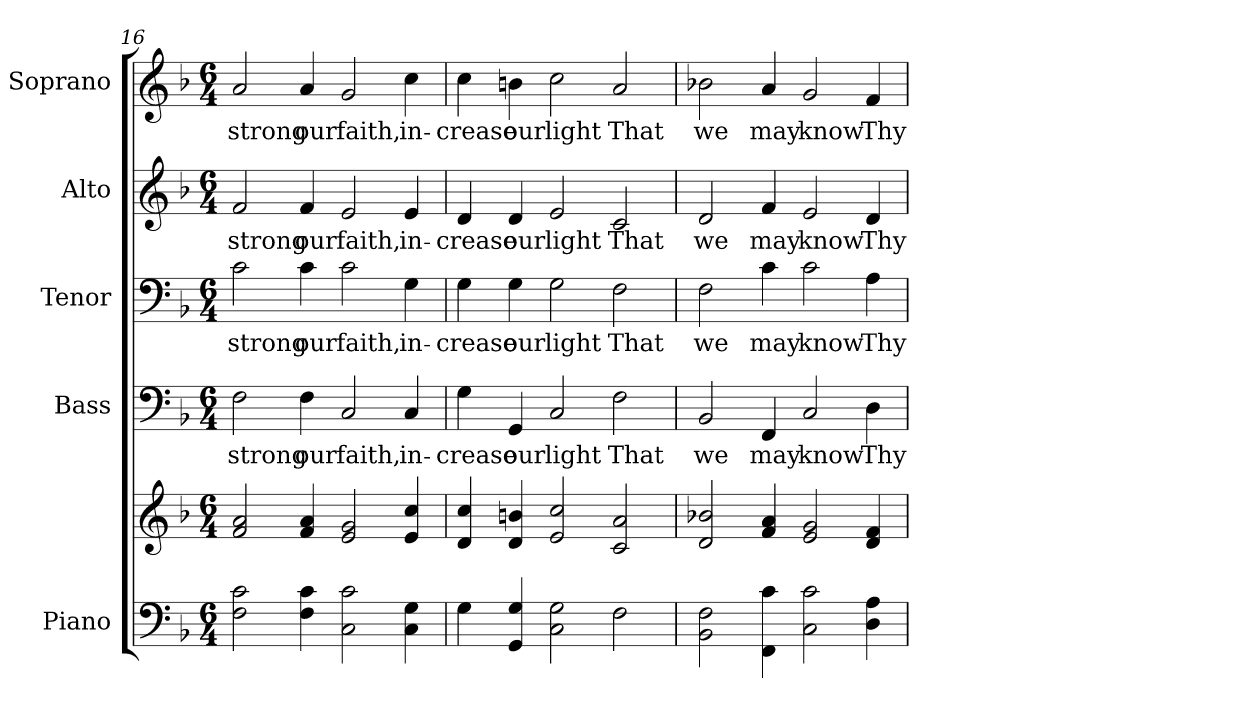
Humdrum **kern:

**kern	**kern	**kern	**text	**kern	**text	**kern	**text	**kern	**text
*part5	*part5	*part4	*part4	*part3	*part3	*part2	*part2	*part1	*part1
*staff6	*staff5	*staff4	*staff4	*staff3	*staff3	*staff2	*staff2	*staff1	*staff1
*I"Piano	*	*I"Bass	*	*I"Tenor	*	*I"Alto	*	*I"Soprano	*
*I'Pno.	*	*I'B.	*	*I'T.	*	*I'A.	*	*I'S.	*
*clefF4	*clefG2	*clefF4	*	*clefF4	*	*clefG2	*	*clefG2	*
*k[b-]	*k[b-]	*k[b-]	*	*k[b-]	*	*k[b-]	*	*k[b-]	*
*F:	*F:	*F:	*	*F:	*	*F:	*	*F:	*
*M6/4	*M6/4	*M6/4	*	*M6/4	*	*M6/4	*	*M6/4	*
=16	=16	=16	=16	=16	=16	=16	=16	=16	=16
!	!	!	!LO:LY:b:color=#000000	!	!	!	!	!	!
!	!	!	!	!	!LO:LY:b:color=#000000	!	!	!	!
!	!	!	!	!	!	!	!LO:LY:b:color=#000000	!	!
!	!	!	!	!	!	!	!	!	!LO:LY:b:color=#000000
2Fi\ 2ci	2fi/ 2ai	2Fi\	strong	2ci\	strong	2fi/	strong	2ai/	strong
!	!	!	!LO:LY:b:color=#000000	!	!	!	!	!	!
!	!	!	!	!	!LO:LY:b:color=#000000	!	!	!	!
!	!	!	!	!	!	!	!LO:LY:b:color=#000000	!	!
!	!	!	!	!	!	!	!	!	!LO:LY:b:color=#000000
4Fi\ 4ci	4fi/ 4ai	4Fi\	our	4ci\	our	4fi/	our	4ai/	our
!	!	!	!LO:LY:b:color=#000000	!	!	!	!	!	!
!	!	!	!	!	!LO:LY:b:color=#000000	!	!	!	!
!	!	!	!	!	!	!	!LO:LY:b:color=#000000	!	!
!	!	!	!	!	!	!	!	!	!LO:LY:b:color=#000000
2Ci\ 2ci	2ei/ 2gi	2Ci/	faith,	2ci\	faith,	2ei/	faith,	2gi/	faith,
!	!	!	!LO:LY:b:color=#000000	!	!	!	!	!	!
!	!	!	!	!	!LO:LY:b:color=#000000	!	!	!	!
!	!	!	!	!	!	!	!LO:LY:b:color=#000000	!	!
!	!	!	!	!	!	!	!	!	!LO:LY:b:color=#000000
4Ci\ 4Gi	4ei/ 4cci	4Ci/	in-	4Gi\	in-	4ei/	in-	4cci\	in-
!!LO:PB:g=z
=17	=17	=17	=17	=17	=17	=17	=17	=17	=17
!	!	!	!LO:LY:b:color=#000000	!	!	!	!	!	!
!	!	!	!	!	!LO:LY:b:color=#000000	!	!	!	!
!	!	!	!	!	!	!	!LO:LY:b:color=#000000	!	!
!	!	!	!	!	!	!	!	!	!LO:LY:b:color=#000000
4Gi\	4di/ 4cci	4Gi\	-crease	4Gi\	-crease	4di/	-crease	4cci\	-crease
!	!	!	!LO:LY:b:color=#000000	!	!	!	!	!	!
!	!	!	!	!	!LO:LY:b:color=#000000	!	!	!	!
!	!	!	!	!	!	!	!LO:LY:b:color=#000000	!	!
!	!	!	!	!	!	!	!	!	!LO:LY:b:color=#000000
4GGi/ 4Gi	4di/ 4bni	4GGi/	our	4Gi\	our	4di/	our	4bni\	our
!	!	!	!LO:LY:b:color=#000000	!	!	!	!	!	!
!	!	!	!	!	!LO:LY:b:color=#000000	!	!	!	!
!	!	!	!	!	!	!	!LO:LY:b:color=#000000	!	!
!	!	!	!	!	!	!	!	!	!LO:LY:b:color=#000000
2Ci\ 2Gi	2ei/ 2cci	2Ci/	light	2Gi\	light	2ei/	light	2cci\	light
!	!	!	!LO:LY:b:color=#000000	!	!	!	!	!	!
!	!	!	!	!	!LO:LY:b:color=#000000	!	!	!	!
!	!	!	!	!	!	!	!LO:LY:b:color=#000000	!	!
!	!	!	!	!	!	!	!	!	!LO:LY:b:color=#000000
2Fi\	2ci/ 2ai	2Fi\	That	2Fi\	That	2ci/	That	2ai/	That
=18	=18	=18	=18	=18	=18	=18	=18	=18	=18
!	!	!	!LO:LY:b:color=#000000	!	!	!	!	!	!
!	!	!	!	!	!LO:LY:b:color=#000000	!	!	!	!
!	!	!	!	!	!	!	!LO:LY:b:color=#000000	!	!
!	!	!	!	!	!	!	!	!	!LO:LY:b:color=#000000
2BB-i\ 2Fi	2di/ 2b-Xi	2BB-i/	we	2Fi\	we	2di/	we	2b-Xi\	we
!	!	!	!LO:LY:b:color=#000000	!	!	!	!	!	!
!	!	!	!	!	!LO:LY:b:color=#000000	!	!	!	!
!	!	!	!	!	!	!	!LO:LY:b:color=#000000	!	!
!	!	!	!	!	!	!	!	!	!LO:LY:b:color=#000000
4FFi\ 4ci	4fi/ 4ai	4FFi/	may	4ci\	may	4fi/	may	4ai/	may
!	!	!	!LO:LY:b:color=#000000	!	!	!	!	!	!
!	!	!	!	!	!LO:LY:b:color=#000000	!	!	!	!
!	!	!	!	!	!	!	!LO:LY:b:color=#000000	!	!
!	!	!	!	!	!	!	!	!	!LO:LY:b:color=#000000
2Ci\ 2ci	2ei/ 2gi	2Ci/	know	2ci\	know	2ei/	know	2gi/	know
!	!	!	!LO:LY:b:color=#000000	!	!	!	!	!	!
!	!	!	!	!	!LO:LY:b:color=#000000	!	!	!	!
!	!	!	!	!	!	!	!LO:LY:b:color=#000000	!	!
!	!	!	!	!	!	!	!	!	!LO:LY:b:color=#000000
4Di\ 4Ai	4di/ 4fi	4Di\	Thy	4Ai\	Thy	4di/	Thy	4fi/	Thy
=	=	=	=	=	=	=	=	=	=
*-	*-	*-	*-	*-	*-	*-	*-	*-	*-
